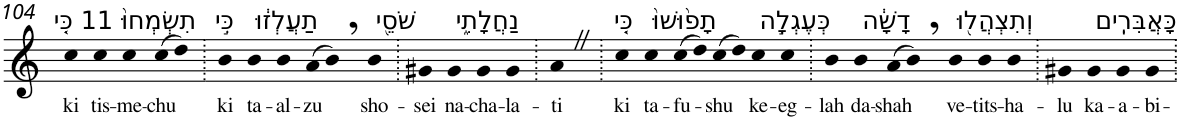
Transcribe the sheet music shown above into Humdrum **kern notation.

**kern	**text
*part1	*part1
*staff1	*staff1
*I"Piano	*
*I'Pno	*
!!LO:PB:g=z
*clefG2	*
*k[]	*
=104	=104
!LO:TX:a:t=11 כִּ֤י	!
!	!LO:LY:b
4cc	ki
!LO:TX:a:t=תִשְׂמְחוּ֙	!
!	!LO:LY:b
4cc	tis-
!	!LO:LY:b
4cc	-me-
!	!LO:LY:b
(>8cc	-chu
8dd)	.
=105.	=105.
!LO:TX:a:t=כִּ֣י	!
!	!LO:LY:b
4b	ki
!LO:TX:a:t=תַעֲלְז֔וּ	!
!	!LO:LY:b
4b	ta-
!	!LO:LY:b
4b	-al-
!	!LO:LY:b
(>8a	-zu
8b,)	.
!LO:TX:a:t=שֹׁסֵ֖י	!
!	!LO:LY:b
4b	sho-
=106.	=106.
!	!LO:LY:b
4g#X	-sei
!LO:TX:a:t=נַחֲלָתִ֑י	!
!	!LO:LY:b
4g#	na-
!	!LO:LY:b
4g#	-cha-
!	!LO:LY:b
4g#	-la-
=107.	=107.
!	!LO:LY:b
4aZ	-ti
=108.	=108.
!LO:TX:a:t=כִּ֤י	!
!	!LO:LY:b
4cc	ki
!LO:TX:a:t=תָפ֙וּשׁוּ֙	!
!	!LO:LY:b
4cc	ta-
!	!LO:LY:b
(>8cc	-fu-
8dd)	.
!	!LO:LY:b
(>8cc	-shu
8dd)	.
!LO:TX:a:t=כְּעֶגְלָ֣ה	!
!	!LO:LY:b
4cc	ke-
!	!LO:LY:b
4cc	-eg-
=109.	=109.
!	!LO:LY:b
4b	-lah
!LO:TX:a:t=דָשָׁ֔ה	!
!	!LO:LY:b
4b	da-
!	!LO:LY:b
(>8a	-shah
8b,)	.
!LO:TX:a:t=וְתִצְהֲל֖וּ	!
!	!LO:LY:b
4b	ve-
!	!LO:LY:b
4b	-tits-
!	!LO:LY:b
4b	-ha-
=110.	=110.
!	!LO:LY:b
4g#X	-lu
!LO:TX:a:t=כָּאֲבִּרִֽים	!
!	!LO:LY:b
4g#	ka-
!	!LO:LY:b
4g#	-a-
!	!LO:LY:b
4g#	-bi-
=.	=.
*-	*-
